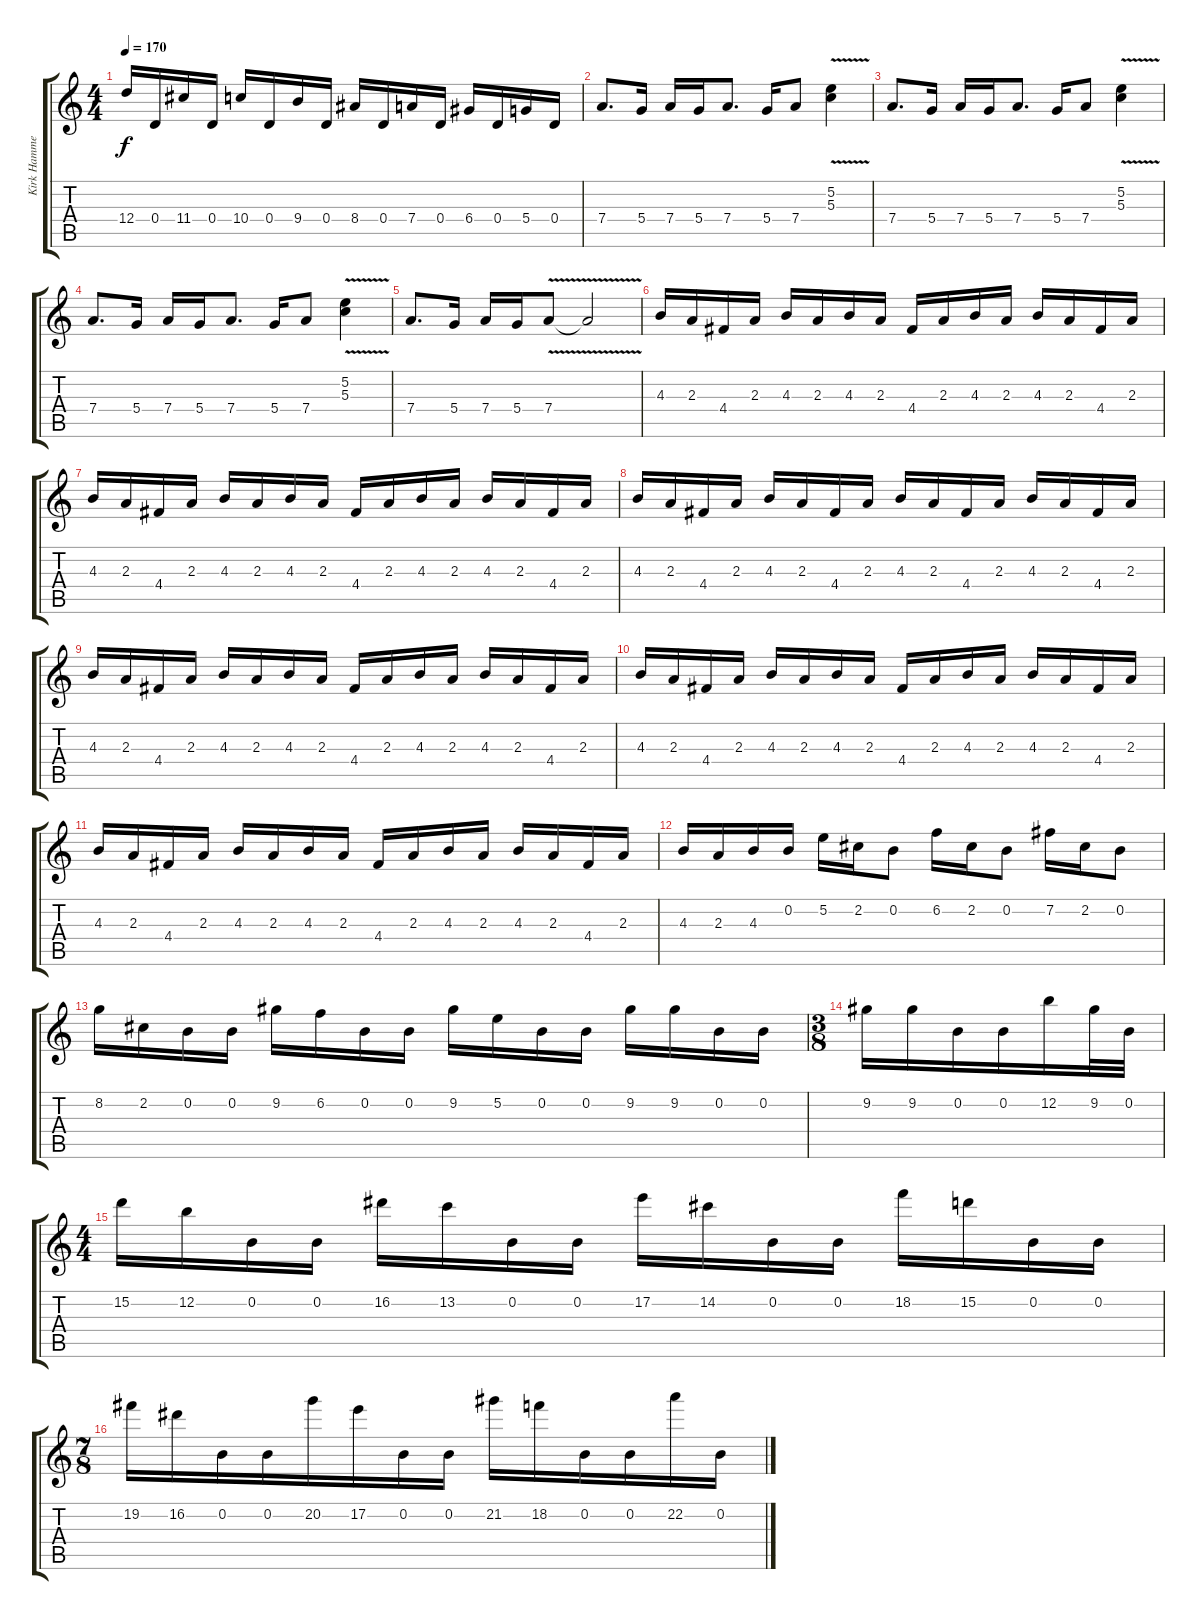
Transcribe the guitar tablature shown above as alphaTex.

\track ("Kirk Hammett (solo with wah pedal)" "Kirk Hamme") {instrument distortionguitar}
\staff {score tabs}
\tuning (E4 B3 G3 D3 A2 D2) {hide}
\ts (4 4)
\tempo 170
\clef g2
\ks c
12.4.16{dy f} 0.4.16 11.4.16 0.4.16 10.4.16 0.4.16 9.4.16 0.4.16 8.4.16 0.4.16 7.4.16 0.4.16 6.4.16 0.4.16 5.4.16 0.4.16 |
7.4.8{d} 5.4.16 7.4.16 5.4.16 7.4.8{d} 5.4.16 7.4.8 (5.2 5.3{v}).4 |
7.4.8{d} 5.4.16 7.4.16 5.4.16 7.4.8{d} 5.4.16 7.4.8 (5.2 5.3{v}).4 |
7.4.8{d} 5.4.16 7.4.16 5.4.16 7.4.8{d} 5.4.16 7.4.8 (5.2 5.3{v}).4 |
7.4.8{d} 5.4.16 7.4.16 5.4.16 7.4{v}.8 7.4{t}.2 |
4.3.16 2.3.16 4.4.16 2.3.16 4.3.16 2.3.16 4.3.16 2.3.16 4.4.16 2.3.16 4.3.16 2.3.16 4.3.16 2.3.16 4.4.16 2.3.16 |
4.3.16 2.3.16 4.4.16 2.3.16 4.3.16 2.3.16 4.3.16 2.3.16 4.4.16 2.3.16 4.3.16 2.3.16 4.3.16 2.3.16 4.4.16 2.3.16 |
4.3.16 2.3.16 4.4.16 2.3.16 4.3.16 2.3.16 4.4.16 2.3.16 4.3.16 2.3.16 4.4.16 2.3.16 4.3.16 2.3.16 4.4.16 2.3.16 |
4.3.16 2.3.16 4.4.16 2.3.16 4.3.16 2.3.16 4.3.16 2.3.16 4.4.16 2.3.16 4.3.16 2.3.16 4.3.16 2.3.16 4.4.16 2.3.16 |
4.3.16 2.3.16 4.4.16 2.3.16 4.3.16 2.3.16 4.3.16 2.3.16 4.4.16 2.3.16 4.3.16 2.3.16 4.3.16 2.3.16 4.4.16 2.3.16 |
4.3.16 2.3.16 4.4.16 2.3.16 4.3.16 2.3.16 4.3.16 2.3.16 4.4.16 2.3.16 4.3.16 2.3.16 4.3.16 2.3.16 4.4.16 2.3.16 |
4.3.16 2.3.16 4.3.16 0.2.16 5.2.16 2.2.16 0.2.8 6.2.16 2.2.16 0.2.8 7.2.16 2.2.16 0.2.8 |
8.2.16 2.2.16 0.2.16 0.2.16 9.2.16 6.2.16 0.2.16 0.2.16 9.2.16 5.2.16 0.2.16 0.2.16 9.2.16 9.2.16 0.2.16 0.2.16 |
\ts (3 8)
9.2.16 9.2.16 0.2.16 0.2.16 12.2.16 9.2.32 0.2.32 |
\ts (4 4)
15.2.16 12.2.16 0.2.16 0.2.16 16.2.16 13.2.16 0.2.16 0.2.16 17.2.16 14.2.16 0.2.16 0.2.16 18.2.16 15.2.16 0.2.16 0.2.16 |
\ts (7 8)
19.2.16 16.2.16 0.2.16 0.2.16 20.2.16 17.2.16 0.2.16 0.2.16 21.2.16 18.2.16 0.2.16 0.2.16 22.2.16 0.2.16
